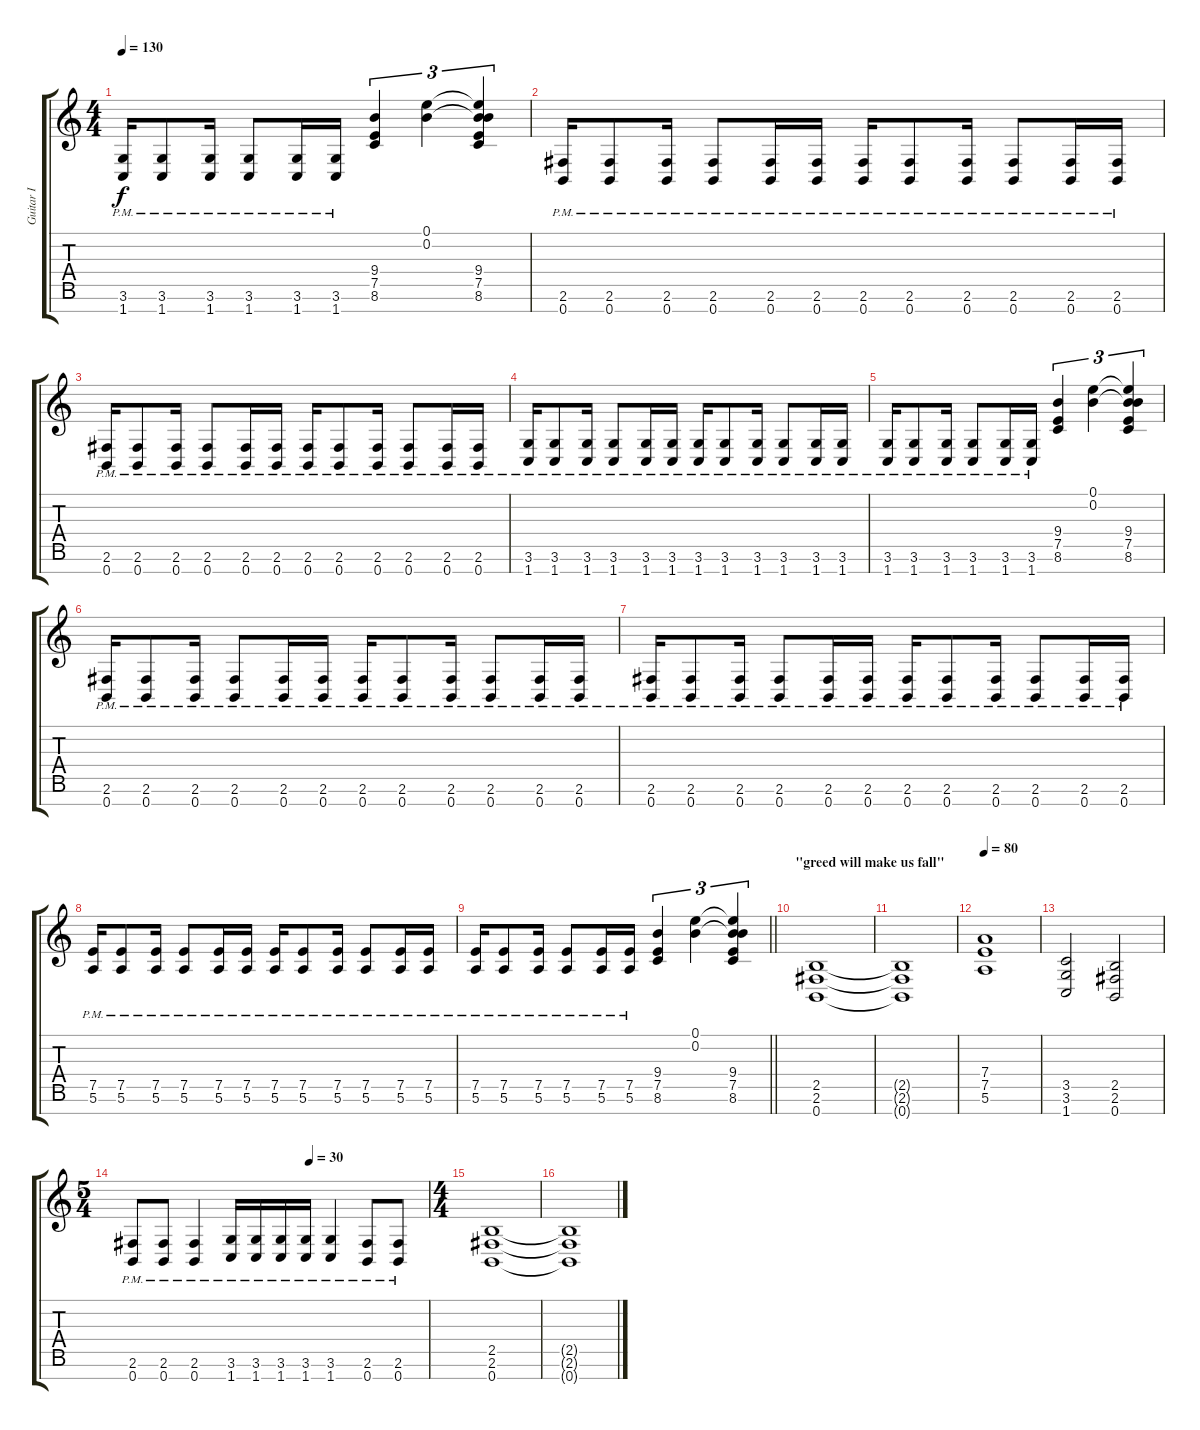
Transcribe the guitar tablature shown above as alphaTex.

\track ("Guitar I" "Guitar I") {instrument distortionguitar}
\staff {score tabs}
\tuning (E4 B3 G3 D3 A2 E2 B1) {hide}
\ts (4 4)
\tempo 130
\clef g2
\ks c
(3.6{pm} 1.7{pm}).16{dy f} (3.6{pm} 1.7{pm}).8 (3.6{pm} 1.7{pm}).16 (3.6{pm} 1.7{pm}).8 (3.6{pm} 1.7{pm}).16 (3.6{pm} 1.7{pm}).16 (9.4 7.5 8.6).4{tu (3 2)} (0.1 0.2).4{tu (3 2)} (0.1{t} 0.2{t} 9.4 7.5 8.6).4{tu (3 2)} |
(2.6{pm} 0.7{pm}).16 (2.6{pm} 0.7{pm}).8 (2.6{pm} 0.7{pm}).16 (2.6{pm} 0.7{pm}).8 (2.6{pm} 0.7{pm}).16 (2.6{pm} 0.7{pm}).16 (2.6{pm} 0.7{pm}).16 (2.6{pm} 0.7{pm}).8 (2.6{pm} 0.7{pm}).16 (2.6{pm} 0.7{pm}).8 (2.6{pm} 0.7{pm}).16 (2.6{pm} 0.7{pm}).16 |
(2.6{pm} 0.7{pm}).16 (2.6{pm} 0.7{pm}).8 (2.6{pm} 0.7{pm}).16 (2.6{pm} 0.7{pm}).8 (2.6{pm} 0.7{pm}).16 (2.6{pm} 0.7{pm}).16 (2.6{pm} 0.7{pm}).16 (2.6{pm} 0.7{pm}).8 (2.6{pm} 0.7{pm}).16 (2.6{pm} 0.7{pm}).8 (2.6{pm} 0.7{pm}).16 (2.6{pm} 0.7{pm}).16 |
(3.6{pm} 1.7{pm}).16 (3.6{pm} 1.7{pm}).8 (3.6{pm} 1.7{pm}).16 (3.6{pm} 1.7{pm}).8 (3.6{pm} 1.7{pm}).16 (3.6{pm} 1.7{pm}).16 (3.6{pm} 1.7{pm}).16 (3.6{pm} 1.7{pm}).8 (3.6{pm} 1.7{pm}).16 (3.6{pm} 1.7{pm}).8 (3.6{pm} 1.7{pm}).16 (3.6{pm} 1.7{pm}).16 |
(3.6{pm} 1.7{pm}).16 (3.6{pm} 1.7{pm}).8 (3.6{pm} 1.7{pm}).16 (3.6{pm} 1.7{pm}).8 (3.6{pm} 1.7{pm}).16 (3.6{pm} 1.7{pm}).16 (9.4 7.5 8.6).4{tu (3 2)} (0.1 0.2).4{tu (3 2)} (0.1{t} 0.2{t} 9.4 7.5 8.6).4{tu (3 2)} |
(2.6{pm} 0.7{pm}).16 (2.6{pm} 0.7{pm}).8 (2.6{pm} 0.7{pm}).16 (2.6{pm} 0.7{pm}).8 (2.6{pm} 0.7{pm}).16 (2.6{pm} 0.7{pm}).16 (2.6{pm} 0.7{pm}).16 (2.6{pm} 0.7{pm}).8 (2.6{pm} 0.7{pm}).16 (2.6{pm} 0.7{pm}).8 (2.6{pm} 0.7{pm}).16 (2.6{pm} 0.7{pm}).16 |
(2.6{pm} 0.7{pm}).16 (2.6{pm} 0.7{pm}).8 (2.6{pm} 0.7{pm}).16 (2.6{pm} 0.7{pm}).8 (2.6{pm} 0.7{pm}).16 (2.6{pm} 0.7{pm}).16 (2.6{pm} 0.7{pm}).16 (2.6{pm} 0.7{pm}).8 (2.6{pm} 0.7{pm}).16 (2.6{pm} 0.7{pm}).8 (2.6{pm} 0.7{pm}).16 (2.6{pm} 0.7{pm}).16 |
(7.5{pm} 5.6{pm}).16 (7.5{pm} 5.6{pm}).8 (7.5{pm} 5.6{pm}).16 (7.5{pm} 5.6{pm}).8 (7.5{pm} 5.6{pm}).16 (7.5{pm} 5.6{pm}).16 (7.5{pm} 5.6{pm}).16 (7.5{pm} 5.6{pm}).8 (7.5{pm} 5.6{pm}).16 (7.5{pm} 5.6{pm}).8 (7.5{pm} 5.6{pm}).16 (7.5{pm} 5.6{pm}).16 |
\barLineRight lightlight
(7.5{pm} 5.6{pm}).16 (7.5{pm} 5.6{pm}).8 (7.5{pm} 5.6{pm}).16 (7.5{pm} 5.6{pm}).8 (7.5{pm} 5.6{pm}).16 (7.5{pm} 5.6{pm}).16 (9.4 7.5 8.6).4{tu (3 2)} (0.1 0.2).4{tu (3 2)} (0.1{t} 0.2{t} 9.4 7.5 8.6).4{tu (3 2)} |
\section ("" "\"greed will make us fall\"")
(2.5 2.6 0.7).1 |
(2.5{t} 2.6{t} 0.7{t}).1 |
\tempo 90
\tempo 80
(7.4 7.5 5.6).1 |
(3.5 3.6 1.7).2 (2.5 2.6 0.7).2 |
\ts (5 4)
\tempo (30 0.6)
(2.6{pm} 0.7{pm}).8 (2.6{pm} 0.7{pm}).8 (2.6{pm} 0.7{pm}).4 (3.6{pm} 1.7{pm}).16 (3.6{pm} 1.7{pm}).16 (3.6{pm} 1.7{pm}).16 (3.6{pm} 1.7{pm}).16 (3.6{pm} 1.7{pm}).4 (2.6{pm} 0.7{pm}).8 (2.6{pm} 0.7{pm}).8 |
\ts (4 4)
(2.5 2.6 0.7).1{volume 2} |
(2.5{t} 2.6{t} 0.7{t}).1
